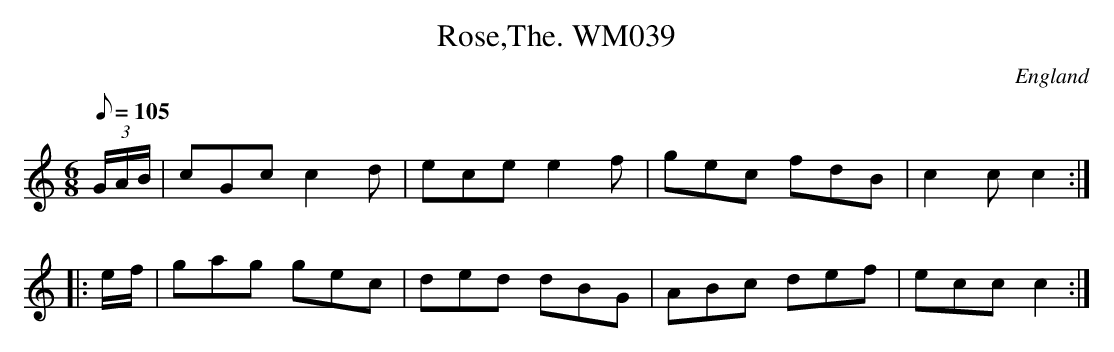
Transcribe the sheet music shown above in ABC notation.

X:1
T:Rose,The. WM039
M:6/8
L:1/8
Q:105
O:England
K:C
(3G/A/B/|cGc c2d|ece e2f|gec fdB|c2cc2:|!
|:e/-f/|gag gec|ded dBG|ABc def|eccc2:|]
